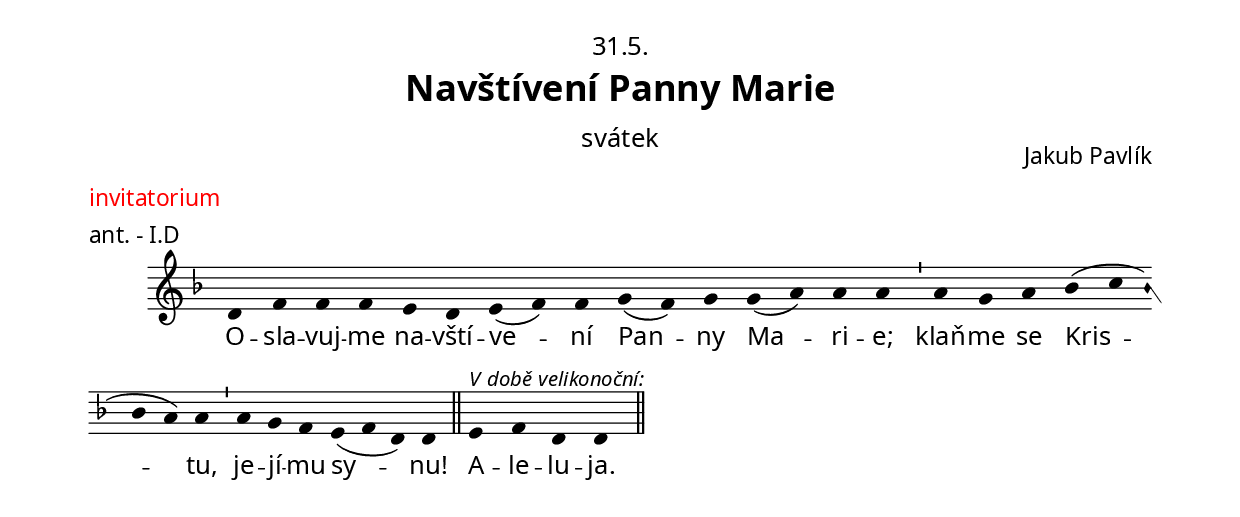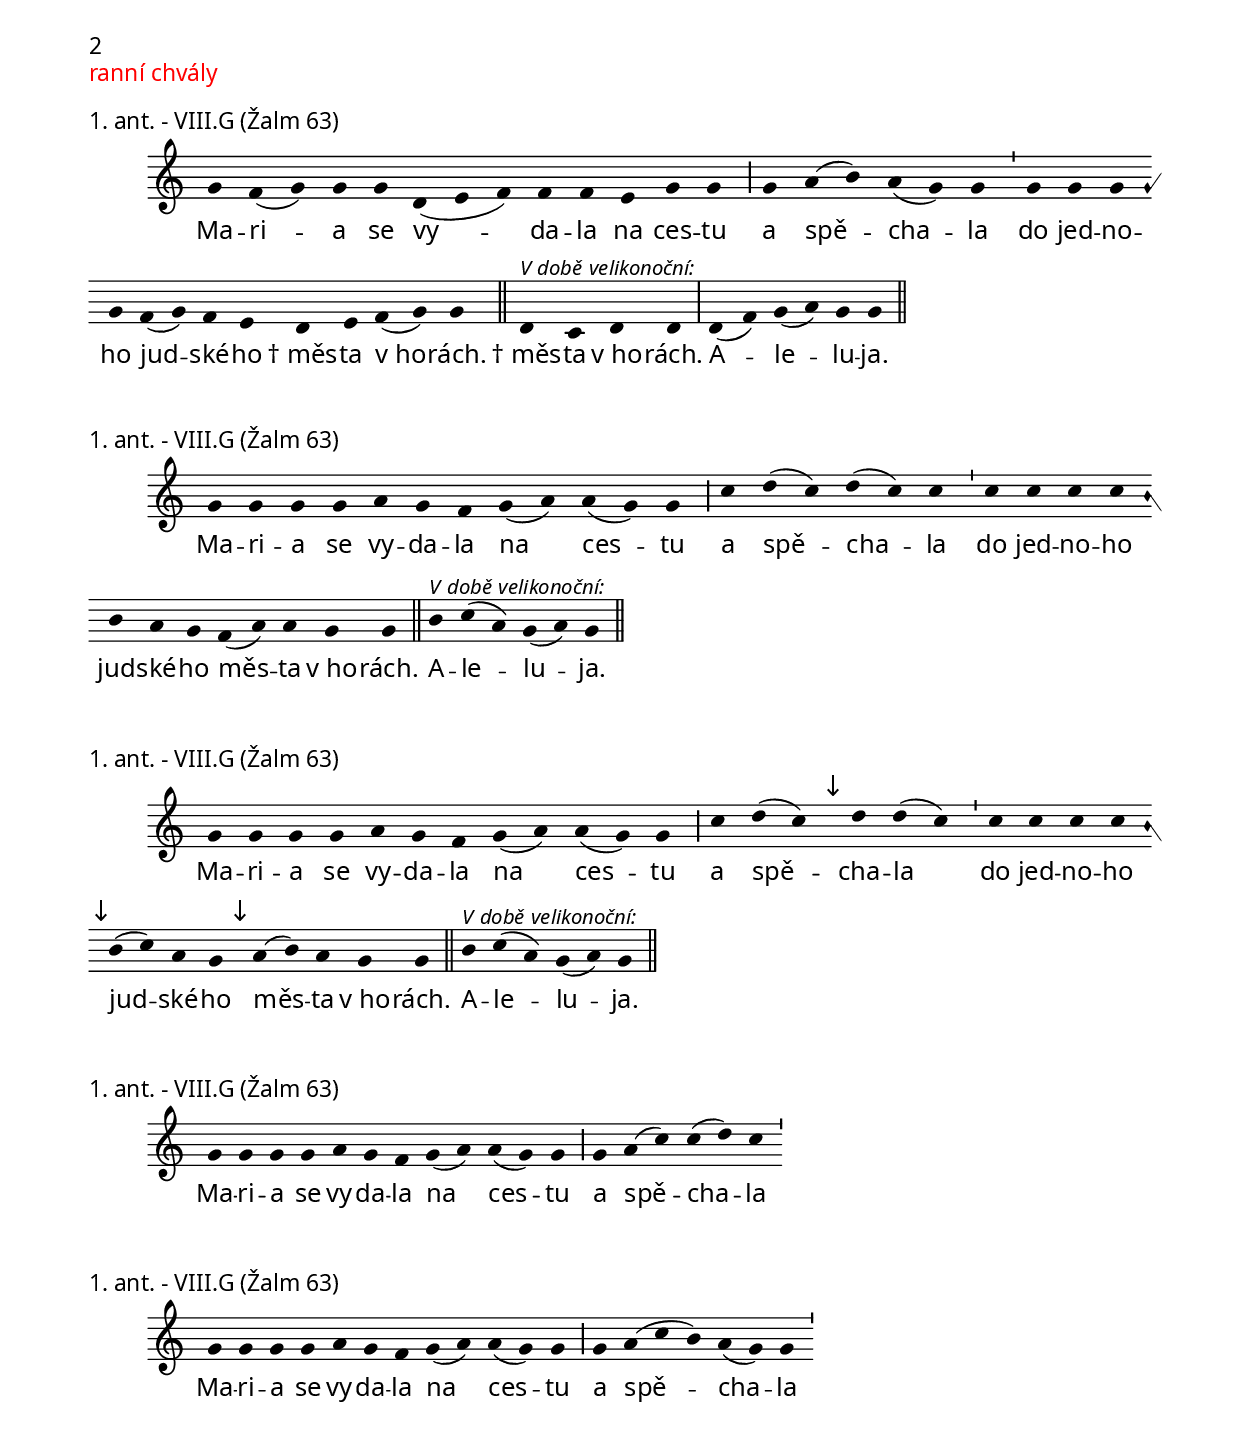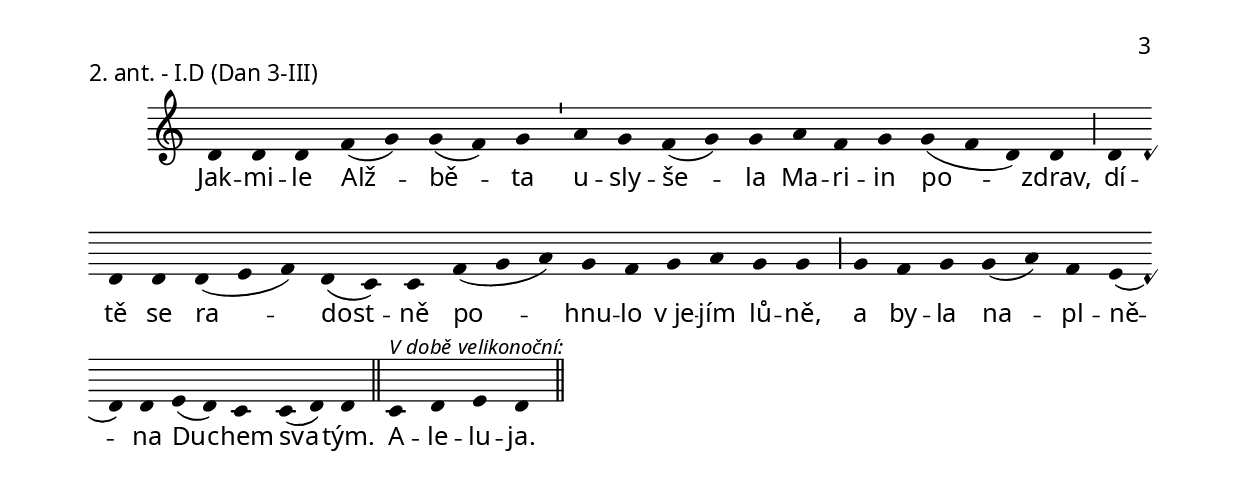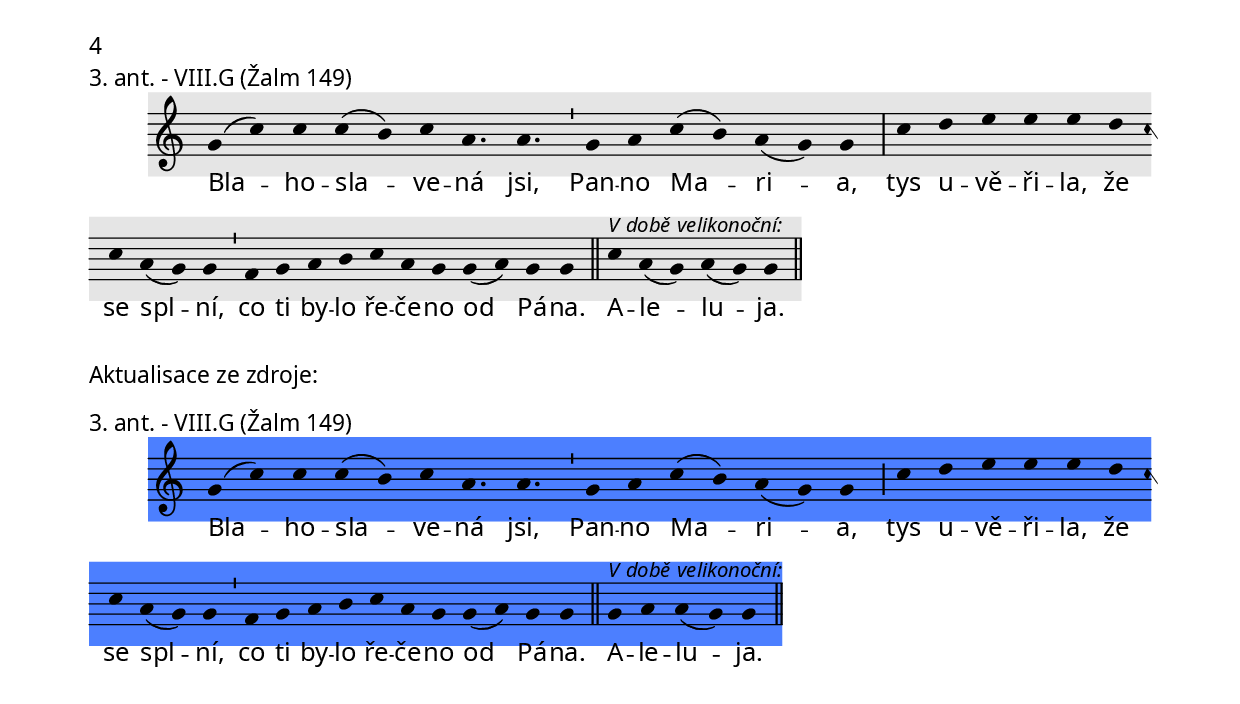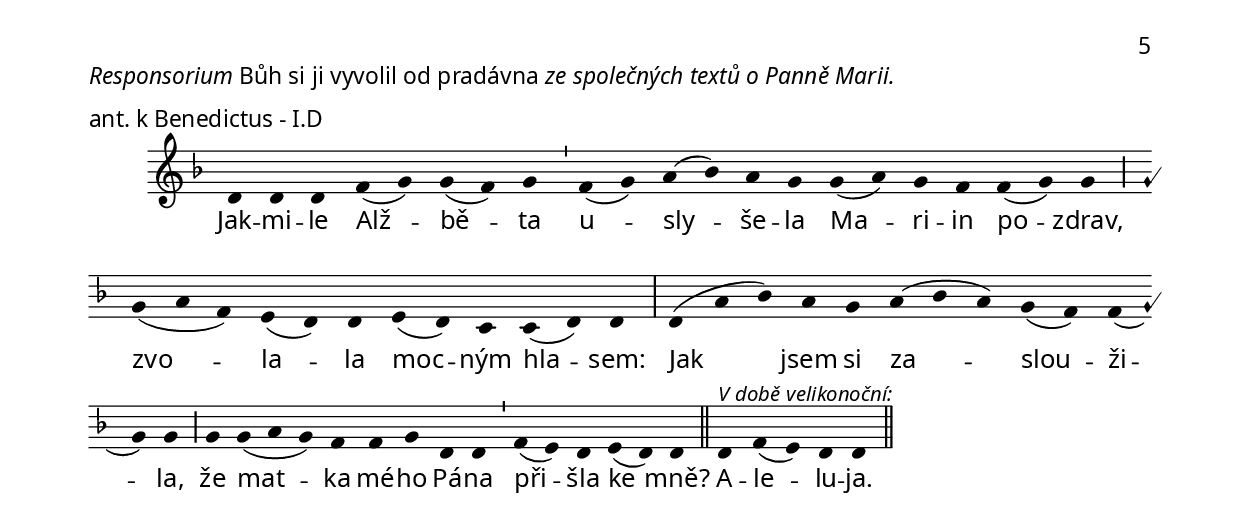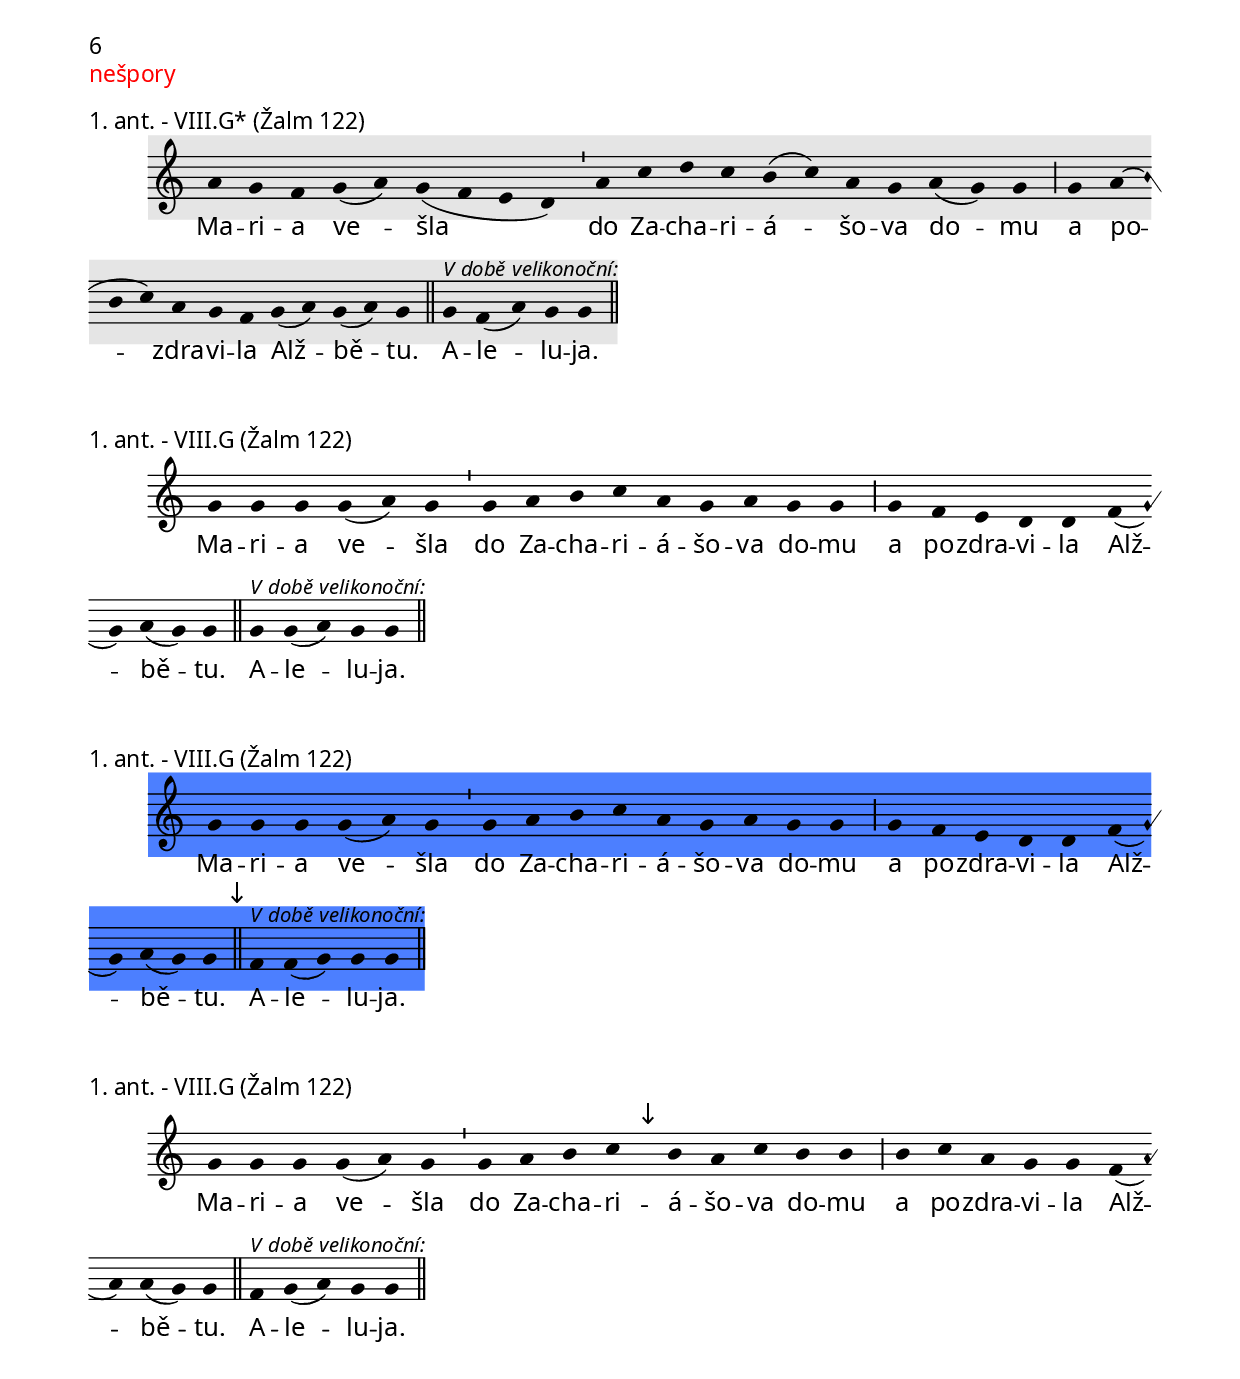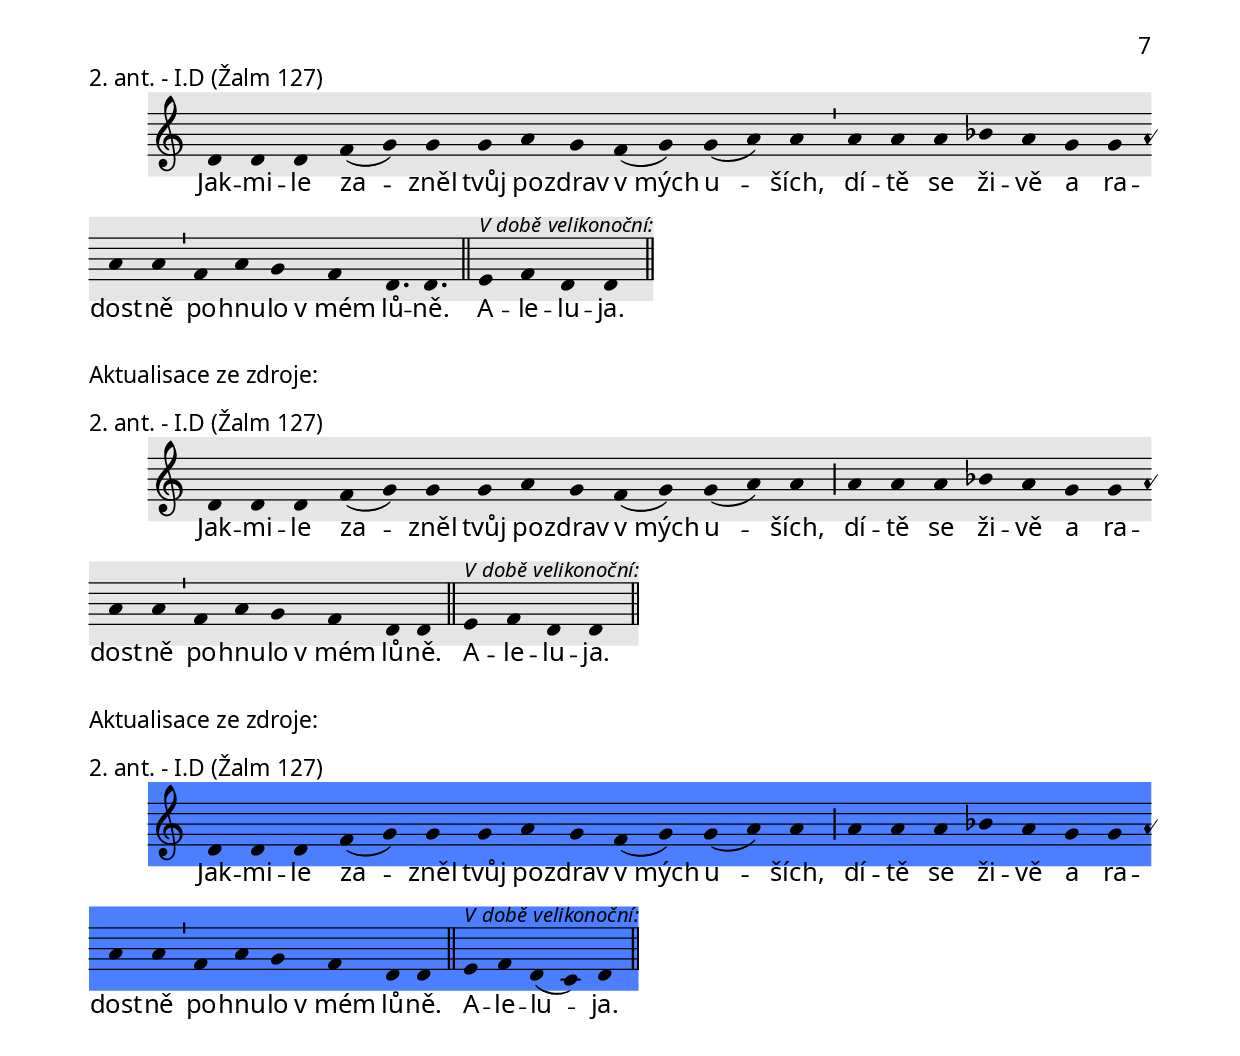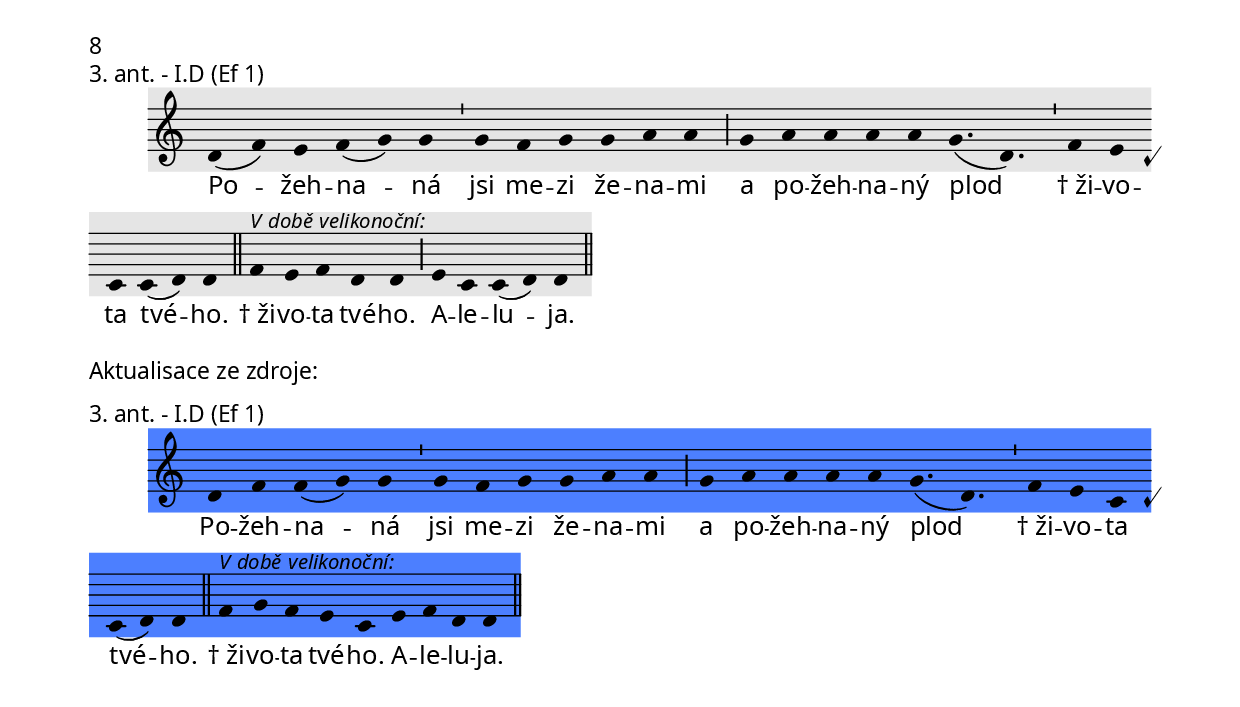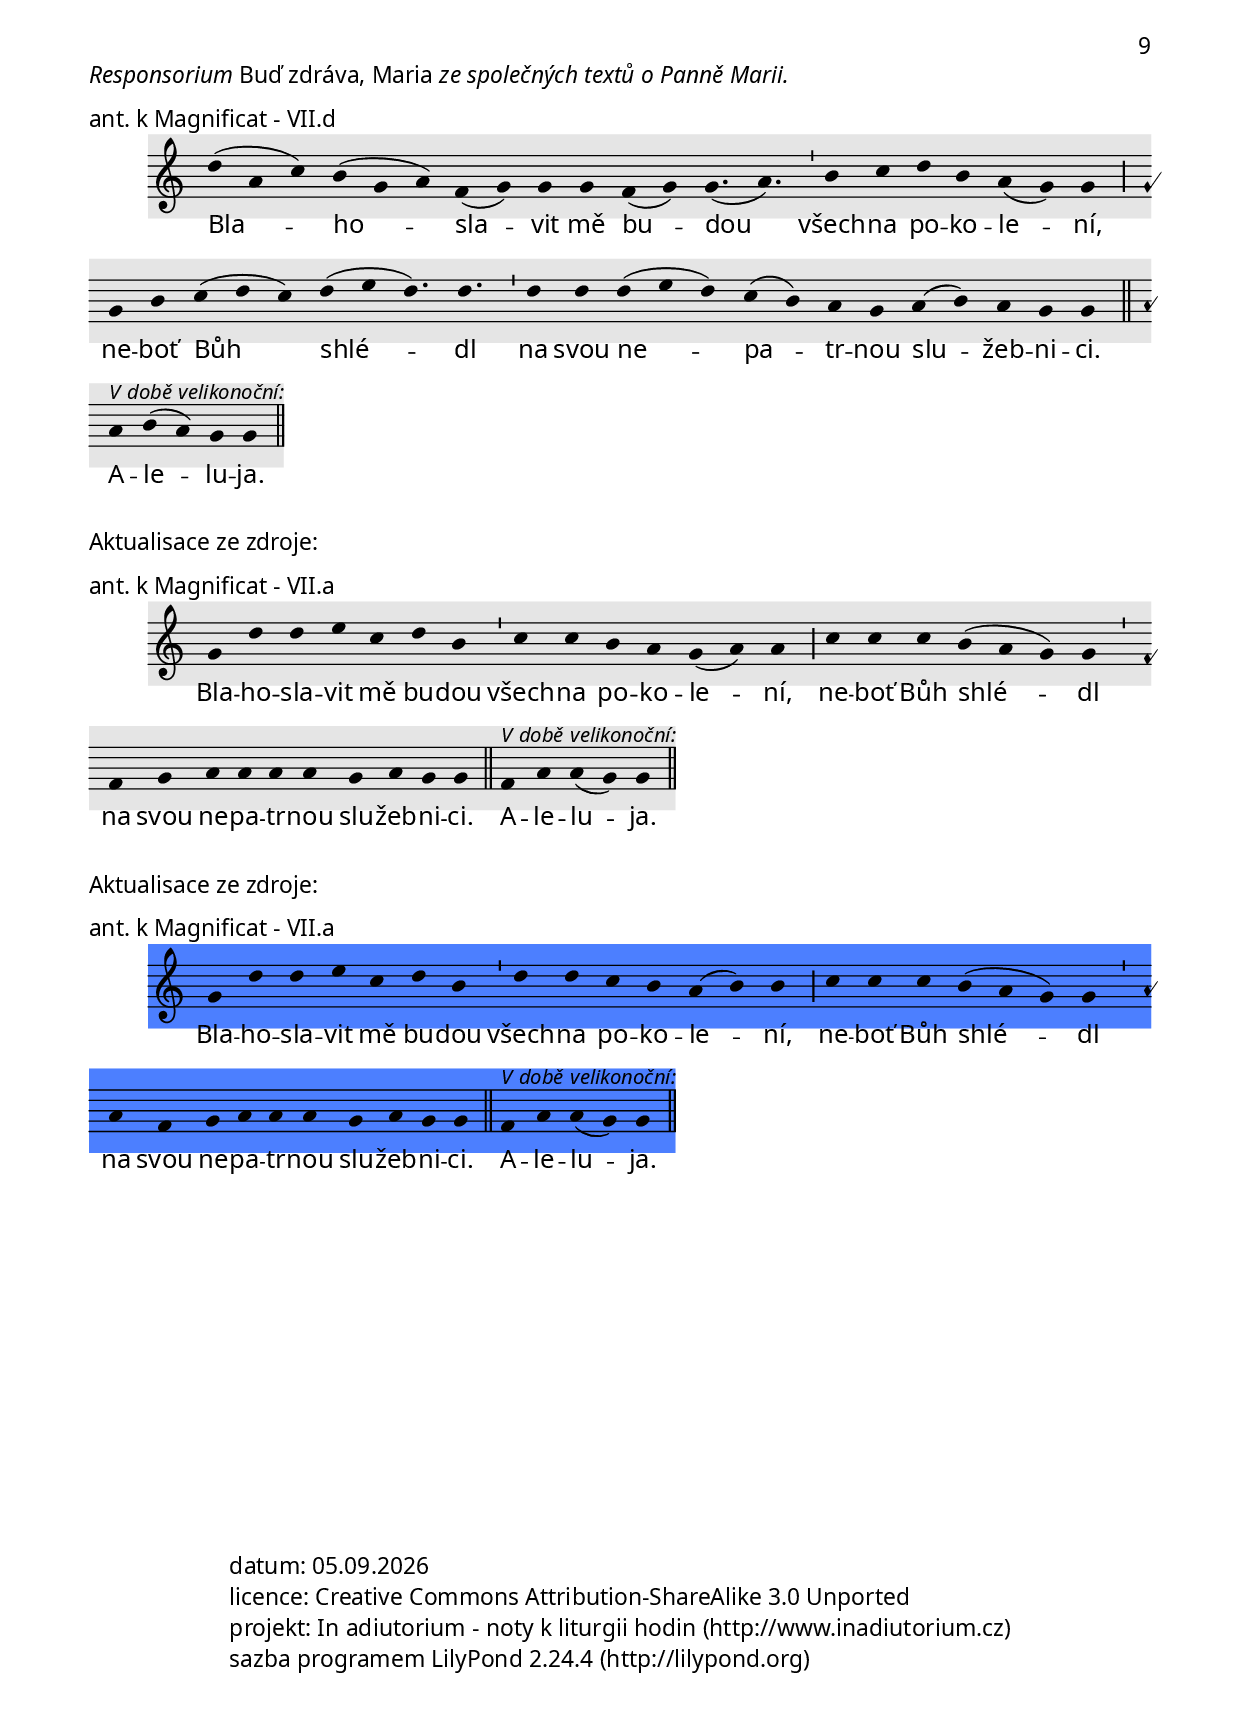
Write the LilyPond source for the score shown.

\version "2.15.37"

\include "../spolecne.ly"
\include "../dilyresponsorii.ly"

\header {
  title = \markup\titleSvatek
            "Navštívení Panny Marie"
            svátek
            31.5.
  composer = "Jakub Pavlík"
}

\markup {\nadpisHodinka {"invitatorium"}}

\score {
  \relative c' {
    \choralniRezim
    \key f \major
    d4 f f f e d e( f) f g( f) g g( a) a a \barMin
    a g a bes( c bes a) a \barMin
    a g f e( f d) d \barFinalis
    e^\markup\small\italic{V době velikonoční:} f d d \barFinalis
  }
  \addlyrics {
    O -- sla -- vuj -- me na -- vští -- ve -- ní Pan -- ny Ma -- ri -- e;
    klaň -- me se Kris -- tu, je -- jí -- mu sy -- nu!

    A -- le -- lu -- ja.
  }
  \header {
    quid = "ant."
    modus = "I"
    differentia = "D"
    psalmus = ""
    id = "invit"
    piece = \markup {\sestavTitulekBezZalmu}
  }
}

\pageBreak

\markup {\nadpisHodinka {"ranní chvály"}}

\score {
  \relative c'' {
    \choralniRezim
    g4 f( g) g g d( e f) f f e g g \barMaior
    g a( b) a( g) g \barMin g g g g f( g) f e

    d e f( g) g \barFinalis

    d^\markup\small\italic{V době velikonoční:} c d d \barMax
    d( f) g( a) g g \barFinalis
  }
  \addlyrics {
    Ma -- ri -- a se vy -- da -- la na ces -- tu
    a spě -- cha -- la do jed -- no -- ho jud -- ské -- ho

    \markup{\Dagger měs} -- ta v_ho -- rách.

    \markup{\Dagger měs} -- ta v_ho -- rách.
    A -- le -- lu -- ja.
  }
  \header {
    quid = "1. ant."
    modus = "VIII"
    differentia = "G"
    psalmus = "Žalm 63"
    placet = "R"
    id = "rch-a1"
    piece = \markup {\sestavTitulek}
  }
}

\score {
  \relative c'' {
    \choralniRezim
    g4 g g g a g f g( a) a( g) g \barMaior
    c d( c) d( c) c \barMin
    c c c c b a g f( a) a g g \barFinalis

    b^\markup\rubrVelikAleluja c( a) g( a) g \barFinalis
  }
  \addlyrics {
    Ma -- ri -- a se vy -- da -- la na ces -- tu
    a spě -- cha -- la
    do jed -- no -- ho jud -- ské -- ho
    měs -- ta v_ho -- rách.

    A -- le -- lu -- ja.
  }
  \header {
    quid = "1. ant."
    modus = "VIII"
    differentia = "G"
    psalmus = "Žalm 63"
    id = "rch-a1"
    piece = \markup {\sestavTitulek}
  }
}

\score {
  \relative c'' {
    \choralniRezim
    g4 g g g a g f g( a) a( g) g \barMaior
    c d( c) \mark\sipka d d( c) \barMin
    c c c c \mark\sipka b( c) a g \mark\sipka a( b) a g g \barFinalis

    b^\markup\rubrVelikAleluja c( a) g( a) g \barFinalis
  }
  \addlyrics {
    Ma -- ri -- a se vy -- da -- la na ces -- tu
    a spě -- cha -- la
    do jed -- no -- ho jud -- ské -- ho
    měs -- ta v_ho -- rách.

    A -- le -- lu -- ja.
  }
  \header {
    quid = "1. ant."
    modus = "VIII"
    differentia = "G"
    psalmus = "Žalm 63"
    id = "rch-a1"
    piece = \markup {\sestavTitulek}
  }
}

\score {
  \relative c'' {
    \choralniRezim
    g4 g g g a g f g( a) a( g) g \barMaior
    g a( c) c( d) c \barMin
  }
  \addlyrics {
    Ma -- ri -- a se vy -- da -- la na ces -- tu
    a spě -- cha -- la
    do jed -- no -- ho jud -- ské -- ho
    měs -- ta v_ho -- rách.

    A -- le -- lu -- ja.
  }
  \header {
    quid = "1. ant."
    modus = "VIII"
    differentia = "G"
    psalmus = "Žalm 63"
    id = "rch-a1"
    piece = \markup {\sestavTitulek}
  }
}

\score {
  \relative c'' {
    \choralniRezim
    g4 g g g a g f g( a) a( g) g \barMaior
    g a( c b) a( g) g \barMin
  }
  \addlyrics {
    Ma -- ri -- a se vy -- da -- la na ces -- tu
    a spě -- cha -- la
    do jed -- no -- ho jud -- ské -- ho
    měs -- ta v_ho -- rách.

    A -- le -- lu -- ja.
  }
  \header {
    quid = "1. ant."
    modus = "VIII"
    differentia = "G"
    psalmus = "Žalm 63"
    id = "rch-a1"
    piece = \markup {\sestavTitulek}
  }
}

\pageBreak

\score {
  \relative c' {
    \choralniRezim
    d4 d d f( g) g( f) g \barMin a g f( g) g a f g g( f d) d \barMaior
    d d d d( e f) d( c) c f( g a) g f g a g g \barMaior
    g f g g( a) f e( d) d e( d) c c( d) d \barFinalis

    c^\markup\rubrVelikAleluja d e d \barFinalis
  }
  \addlyrics {
    Jak -- mi -- le Alž -- bě -- ta u -- sly -- še -- la Ma -- ri -- in po -- zdrav,
    dí -- tě se ra -- dost -- ně po -- hnu -- lo v_je -- jím lů -- ně,
    a by -- la na -- pl -- ně -- na Du -- chem sva -- tým.

    A -- le -- lu -- ja.
  }
  \header {
    quid = "2. ant."
    modus = "I"
    differentia = "D"
    psalmus = "Dan 3-III"
    id = "rch-a2"
    piece = \markup {\sestavTitulek}
  }
}

\pageBreak

\score {
  \relative c'' {
    \zvyraznovacSedy
    \choralniRezim
    g4( c) c c( b) c a4. a \barMin g4 a c( b) a( g) g \barMax
    c d e e e d c a( g) g \barMin f g a b c a g g( a) g g \barFinalis
    c^\markup\small\italic{V době velikonoční:} a( g) a( g) g \barFinalis
  }
  \addlyrics {
    Bla -- ho -- sla -- ve -- ná jsi, Pan -- no Ma -- ri -- a,
    tys u -- vě -- ři -- la, že se spl -- ní,
    co ti by -- lo ře -- če -- no od Pá -- na.

    A -- le -- lu -- ja.
  }
  \header {
    quid = "3. ant."
    modus = "VIII"
    differentia = "G"
    psalmus = "Žalm 149"
    fons = "společné texty o P.M., 2. nešp., k Magnificat"
    fial = "commune/commune_maria.ly#2ne-amag"
    id = "rch-a3"
    piece = \markup {\sestavTitulek}
  }
}

\markup{
  Aktualisace ze zdroje:
}

\score {
  \relative c'' {
    \zvyraznovacModry
    \choralniRezim
    g4( c) c c( b) c a4. a \barMin g4 a c( b) a( g) g \barMaior
    c d e e e d c a( g) g \barMin f g a b c a g g( a) g g \barFinalis
    g^\markup\rubrVelikAleluja a a( g) g \barFinalis
  }
  \addlyrics {
    Bla -- ho -- sla -- ve -- ná jsi, Pan -- no Ma -- ri -- a,
    tys u -- vě -- ři -- la, že se spl -- ní,
    co ti by -- lo ře -- če -- no od Pá -- na.

    A -- le -- lu -- ja.
  }
  \header {
    quid = "3. ant."
    modus = "VIII"
    differentia = "G"
    psalmus = "Žalm 149"
    fial = "commune/commune_maria.ly#2ne-amag"
    id = "rch-a3"
    piece = \markup {\sestavTitulek}
  }
}

\pageBreak

\markup\justify\italic{
  Responsorium \upright{Bůh si ji vyvolil od pradávna}
  ze společných textů o Panně Marii.
}

\score {
  \relative c' {
    \choralniRezim
    \key f \major
    d4 d d f( g) g( f) g \barMin f( g) a( bes) a g g( a) g f f( g) g \barMaior
    g( a f) e( d) d e( d) c c( d) d \barMax
    d( a' bes) a g a( bes a) g( f) f( g) g \barMaior
    g g( a g) f f g d d \barMin f( e) d e( d) d \barFinalis

    d^\markup\rubrVelikAleluja f( e) d d \barFinalis
  }
  \addlyrics {
    Jak -- mi -- le Alž -- bě -- ta u -- sly -- še -- la Ma -- ri -- in po -- zdrav,
    zvo -- la -- la moc -- ným hla -- sem:
    Jak jsem si za -- slou -- ži -- la,
    že mat -- ka mé -- ho Pá -- na při -- šla ke mně?

    A -- le -- lu -- ja.
  }
  \header {
    quid = "ant. k Benedictus"
    modus = "I"
    differentia = "D"
    psalmus = ""
    id = "rch-aben"
    fons = "srov. tady 2. ant."
    piece = \markup {\sestavTitulekBezZalmu}
  }
}

\pageBreak

\markup {\nadpisHodinka {"nešpory"}}

\score {
  \relative c'' {
    \zvyraznovacSedy
    \choralniRezim
    a4 g f g( a) g( f e d) \barMin a' c d c b( c) a g a( g) g \barMaior
    g a( b c) a g f g( a) g( a) g \barFinalis

    g^\markup\rubrVelikAleluja f( a) g g \barFinalis
  }
  \addlyrics {
    Ma -- ri -- a ve -- šla do Za -- cha -- ri -- á -- šo -- va do -- mu
    a po -- zdra -- vi -- la Alž -- bě -- tu.

    A -- le -- lu -- ja.
  }
  \header {
    quid = "1. ant."
    modus = "VIII"
    differentia = "G*"
    psalmus = "Žalm 122"
    id = "ne-a1"
    piece = \markup {\sestavTitulek}
  }
}

\score {
  \relative c'' {
    \choralniRezim
    g4 g g g( a) g \barMin
    g a b c a g a g g \barMaior
    g f e d d f( g) a( g) g \barFinalis

    g^\markup\rubrVelikAleluja g( a) g g \barFinalis
  }
  \addlyrics {
    Ma -- ri -- a ve -- šla
    do Za -- cha -- ri -- á -- šo -- va do -- mu
    a po -- zdra -- vi -- la Alž -- bě -- tu.

    A -- le -- lu -- ja.
  }
  \header {
    quid = "1. ant."
    modus = "VIII"
    differentia = "G"
    psalmus = "Žalm 122"
    id = "ne-a1"
    piece = \markup {\sestavTitulek}
  }
}

\score {
  \relative c'' {
    \zvyraznovacModry
    \choralniRezim
    g4 g g g( a) g \barMin
    g a b c a g a g g \barMaior
    g f e d d f( g) a( g) g \barFinalis

    \mark\sipka f^\markup\rubrVelikAleluja f( g) g g \barFinalis
  }
  \addlyrics {
    Ma -- ri -- a ve -- šla
    do Za -- cha -- ri -- á -- šo -- va do -- mu
    a po -- zdra -- vi -- la Alž -- bě -- tu.

    A -- le -- lu -- ja.
  }
  \header {
    quid = "1. ant."
    modus = "VIII"
    differentia = "G"
    psalmus = "Žalm 122"
    id = "ne-a1"
    piece = \markup {\sestavTitulek}
  }
}

\score {
  \relative c'' {
    \choralniRezim
    g4 g g g( a) g \barMin
    g a b c \mark\sipka b a c b b \barMaior
    b c a g g f( a) a( g) g \barFinalis

    f^\markup\rubrVelikAleluja g( a) g g \barFinalis
  }
  \addlyrics {
    Ma -- ri -- a ve -- šla
    do Za -- cha -- ri -- á -- šo -- va do -- mu
    a po -- zdra -- vi -- la Alž -- bě -- tu.

    A -- le -- lu -- ja.
  }
  \header {
    quid = "1. ant."
    modus = "VIII"
    differentia = "G"
    psalmus = "Žalm 122"
    id = "ne-a1"
    piece = \markup {\sestavTitulek}
  }
}

\pageBreak

\score {
    \relative c' {
      \zvyraznovacSedy
      \choralniRezim
      d4 d d f( g) g g a g f( g) g( a) a \barMin
      a a a bes a g g a a \barMin
      f a g f d4. d \barFinalis

      e4^\markup\rubrVelikAleluja f d d \barFinalis
    }
    \addlyrics {
      Jak -- mi -- le za -- zněl tvůj po -- zdrav v_mých u -- ších,
      dí -- tě se ži -- vě a ra -- dost -- ně
      po -- hnu -- lo v_mém lů -- ně.

      A -- le -- lu -- ja.
    }
    \header {
      quid = "2. ant."
      modus = "I"
      differentia = "D"
      psalmus = "Žalm 127"
      fons = "advent, předvánoční týden, 22.12., k Benedictus; přidáno aleluja"
      fial = "antifony/advent_predvanocni_datum.ly#predvanocni-22-ben?+aleluja"
      id = "ne-a2"
      piece = \markup {\sestavTitulek}
    }
  }

\markup{Aktualisace ze zdroje:}

\score {
  \relative c' {
    \zvyraznovacSedy
    \choralniRezim
    d4 d d f( g) g g a g f( g) g( a) a \barMaior
    a a a bes a g g a a \barMin
    f a g f d d \barFinalis

    e4^\markup\rubrVelikAleluja f d d \barFinalis
  }
  \addlyrics {
    Jak -- mi -- le za -- zněl tvůj po -- zdrav v_mých u -- ších,
    dí -- tě se ži -- vě a ra -- dost -- ně
    po -- hnu -- lo v_mém lů -- ně.

    A -- le -- lu -- ja.
  }
  \header {
    quid = "2. ant."
    modus = "I"
    differentia = "D"
    psalmus = "Žalm 127"
    fons = "advent, předvánoční týden, 22.12., k Benedictus; přidáno aleluja"
    fial = "antifony/advent_predvanocni_datum.ly#predvanocni-22-ben?+aleluja"
    id = "ne-a2"
    piece = \markup {\sestavTitulek}
  }
}

\markup{Aktualisace ze zdroje:}

\score {
  \relative c' {
    \zvyraznovacModry
    \choralniRezim
    d4 d d f( g) g g a g f( g) g( a) a \barMaior
    a a a bes a g g a a \barMin
    f a g f d d \barFinalis

    e4^\markup\rubrVelikAleluja f d( c) d \barFinalis
  }
  \addlyrics {
    Jak -- mi -- le za -- zněl tvůj po -- zdrav v_mých u -- ších,
    dí -- tě se ži -- vě a ra -- dost -- ně
    po -- hnu -- lo v_mém lů -- ně.

    A -- le -- lu -- ja.
  }
  \header {
    quid = "2. ant."
    modus = "I"
    differentia = "D"
    psalmus = "Žalm 127"
    fial = "antifony/advent_predvanocni_datum.ly#predvanocni-22-ben"
    id = "ne-a2"
    piece = \markup {\sestavTitulek}
  }
}

\pageBreak

\score {
  \relative c' {
    \zvyraznovacSedy
    \choralniRezim
    d( f) e f( g) g \barMin g f g g a a \barMaior
    g a a a a g4.( d) \barMin f4 e c c( d) d \barFinalis
    f^\markup\rubrVelikAleluja e f d d \barMaior e c c( d) d \barFinalis
  }
  \addlyrics {
    Po -- žeh -- na -- ná jsi me -- zi že -- na -- mi
    a po -- žeh -- na -- ný plod \markup{\Dagger ži} -- vo -- ta tvé -- ho.

    \markup{\Dagger ži} -- vo -- ta tvé -- ho. A -- le -- lu -- ja.
  }
  \header {
    quid = "3. ant."
    modus = "I"
    differentia = "D"
    psalmus = "Ef 1"
    fons = "spol. texty o P.M., 2. nešp., 3. ant."
    fial = "commune/commune_maria.ly#2ne-a3"
    id = "ne-a3"
    piece = \markup {\sestavTitulek}
  }
}

\markup{Aktualisace ze zdroje:}

\score {
  \relative c' {
    \zvyraznovacModry
    \choralniRezim
    d f f( g) g \barMin g f g g a a \barMaior
    g a a a a g4.( d) \barMin f4 e c c( d) d \barFinalis
    f^\markup\rubrVelikAleluja g f e c e f d d \barFinalis
  }
  \addlyrics {
    Po -- žeh -- na -- ná jsi me -- zi že -- na -- mi
    a po -- žeh -- na -- ný plod \markup{\Dagger ži} -- vo -- ta tvé -- ho.

    \markup{\Dagger ži} -- vo -- ta tvé -- ho. A -- le -- lu -- ja.
  }
  \header {
    quid = "3. ant."
    modus = "I"
    differentia = "D"
    psalmus = "Ef 1"
    fons = "spol. texty o P.M., 2. nešp., 3. ant."
    fial = "commune/commune_maria.ly#2ne-a3"
    id = "ne-a3"
    piece = \markup {\sestavTitulek}
  }
}

\pageBreak

\markup\justify\italic{
  Responsorium \upright{Buď zdráva, Maria}
  ze společných textů o Panně Marii.
}

\score {
  \relative c'' {
    \zvyraznovacSedy
    \choralniRezim
    d4( a c) b( g a) f( g) g g f( g) g4.( a) \barMin
    b4 c d b a( g) g \barMaior
    g b c( d c) d( e d4.) d \barMin
    d4 d d( e d) c( b) a g a( b) a g g \barFinalis

    a^\markup\rubrVelikAleluja b( a) g g \barFinalis
  }
  \addlyrics {
    Bla -- ho -- sla -- vit mě bu -- dou všech -- na po -- ko -- le -- ní,
    ne -- boť Bůh shlé -- dl na svou ne -- pa -- tr -- nou slu -- žeb -- ni -- ci.

    A -- le -- lu -- ja.
  }
  \header {
    quid = "ant. k Magnificat"
    modus = "VII"
    differentia = "d"
    psalmus = "Magnificat"
    id = "ne-amag"
    fial = "commune/commune_maria.ly#1ne-amag2"
    piece = \markup {\sestavTitulekBezZalmu}
  }
}

\markup{Aktualisace ze zdroje:}

\score {
  \relative c'' {
    \zvyraznovacSedy
    \choralniRezim
    g4 d' d e c d b \barMin
    c c b a g( a) a \barMaior
    c c c b( a g) g \barMin
    f g a a a a g a g g \barFinalis

    f^\markup\rubrVelikAleluja a a( g) g \barFinalis
  }
  \addlyrics {
    Bla -- ho -- sla -- vit mě bu -- dou
    všech -- na po -- ko -- le -- ní,
    ne -- boť Bůh shlé -- dl
    na svou ne -- pa -- tr -- nou slu -- žeb -- ni -- ci.

    A -- le -- lu -- ja.
  }
  \header {
    quid = "ant. k Magnificat"
    modus = "VII"
    differentia = "a"
    psalmus = "Magnificat"
    id = "ne-amag"
    fial = "commune/commune_maria.ly#1ne-amag2"
    piece = \markup {\sestavTitulekBezZalmu}
  }
}

\markup{Aktualisace ze zdroje:}

\score {
  \relative c'' {
    \zvyraznovacModry
    \choralniRezim
    g4 d' d e c d b \barMin
    d d c b a( b) b \barMaior
    c c c b( a g) g \barMin
    a f g a a a g a g g \barFinalis

    f^\markup\rubrVelikAleluja a a( g) g \barFinalis
  }
  \addlyrics {
    Bla -- ho -- sla -- vit mě bu -- dou
    všech -- na po -- ko -- le -- ní,
    ne -- boť Bůh shlé -- dl
    na svou ne -- pa -- tr -- nou slu -- žeb -- ni -- ci.

    A -- le -- lu -- ja.
  }
  \header {
    quid = "ant. k Magnificat"
    modus = "VII"
    differentia = "a"
    psalmus = "Magnificat"
    id = "ne-amag"
    fial = "commune/commune_maria.ly#1ne-amag2"
    piece = \markup {\sestavTitulekBezZalmu}
  }
}
